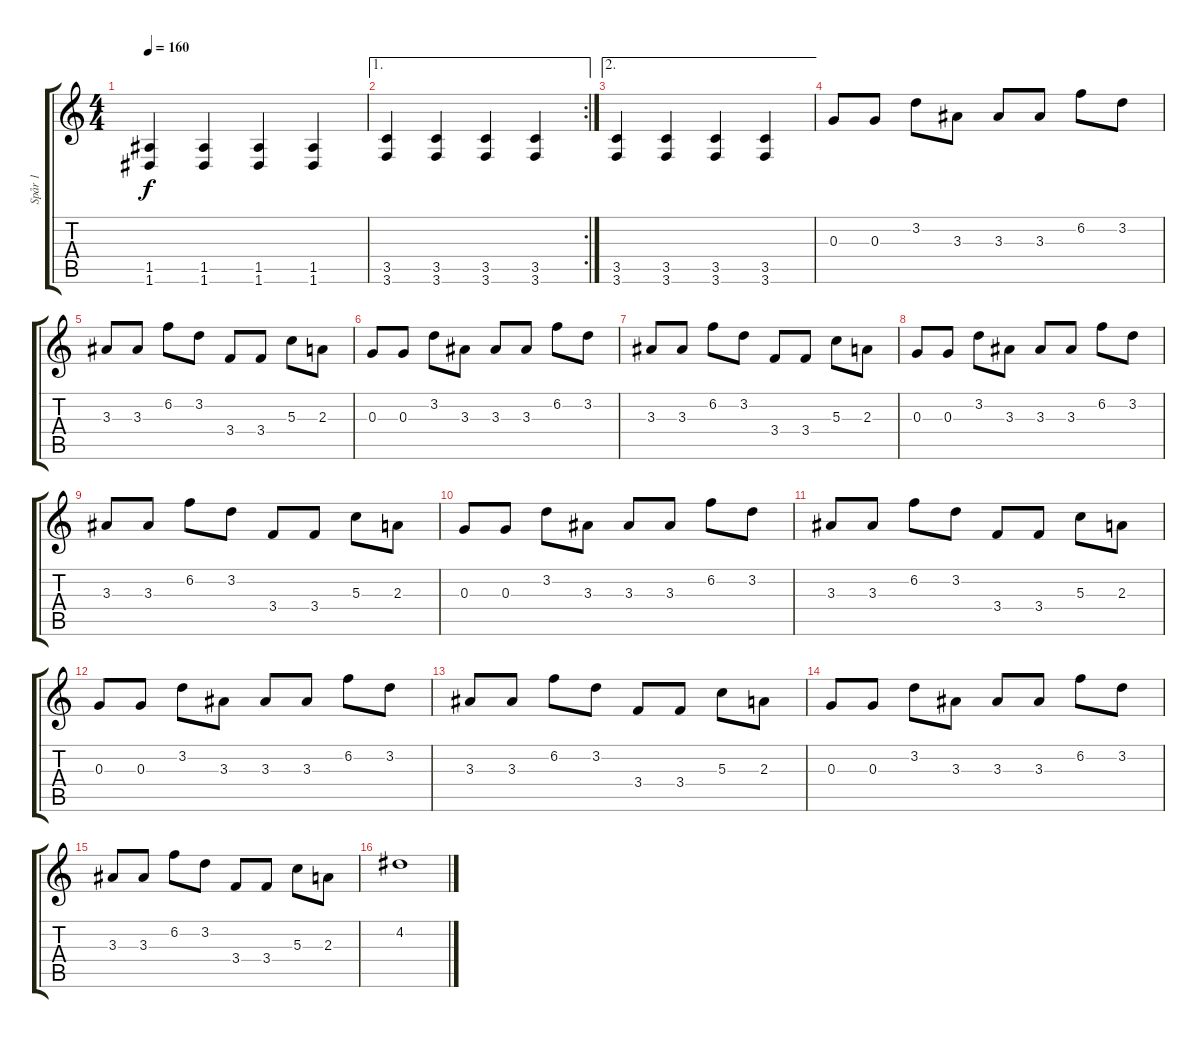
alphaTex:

\track ("Spår 1" "Spår 1") {instrument distortionguitar}
\staff {score tabs}
\tuning (E4 B3 G3 D3 A2 D2) {hide}
\ts (4 4)
\tempo 160
\clef g2
\ks c
(1.5 1.6).4{dy f} (1.5 1.6).4 (1.5 1.6).4 (1.5 1.6).4 |
\ae 1
\rc 2
(3.5 3.6).4 (3.5 3.6).4 (3.5 3.6).4 (3.5 3.6).4 |
\ae 2
(3.5 3.6).4 (3.5 3.6).4 (3.5 3.6).4 (3.5 3.6).4 |
0.3.8 0.3.8 3.2.8 3.3.8 3.3.8 3.3.8 6.2.8 3.2.8 |
3.3.8 3.3.8 6.2.8 3.2.8 3.4.8 3.4.8 5.3.8 2.3.8 |
0.3.8 0.3.8 3.2.8 3.3.8 3.3.8 3.3.8 6.2.8 3.2.8 |
3.3.8 3.3.8 6.2.8 3.2.8 3.4.8 3.4.8 5.3.8 2.3.8 |
0.3.8 0.3.8 3.2.8 3.3.8 3.3.8 3.3.8 6.2.8 3.2.8 |
3.3.8 3.3.8 6.2.8 3.2.8 3.4.8 3.4.8 5.3.8 2.3.8 |
0.3.8 0.3.8 3.2.8 3.3.8 3.3.8 3.3.8 6.2.8 3.2.8 |
3.3.8 3.3.8 6.2.8 3.2.8 3.4.8 3.4.8 5.3.8 2.3.8 |
0.3.8 0.3.8 3.2.8 3.3.8 3.3.8 3.3.8 6.2.8 3.2.8 |
3.3.8 3.3.8 6.2.8 3.2.8 3.4.8 3.4.8 5.3.8 2.3.8 |
0.3.8 0.3.8 3.2.8 3.3.8 3.3.8 3.3.8 6.2.8 3.2.8 |
3.3.8 3.3.8 6.2.8 3.2.8 3.4.8 3.4.8 5.3.8 2.3.8 |
4.2.1
